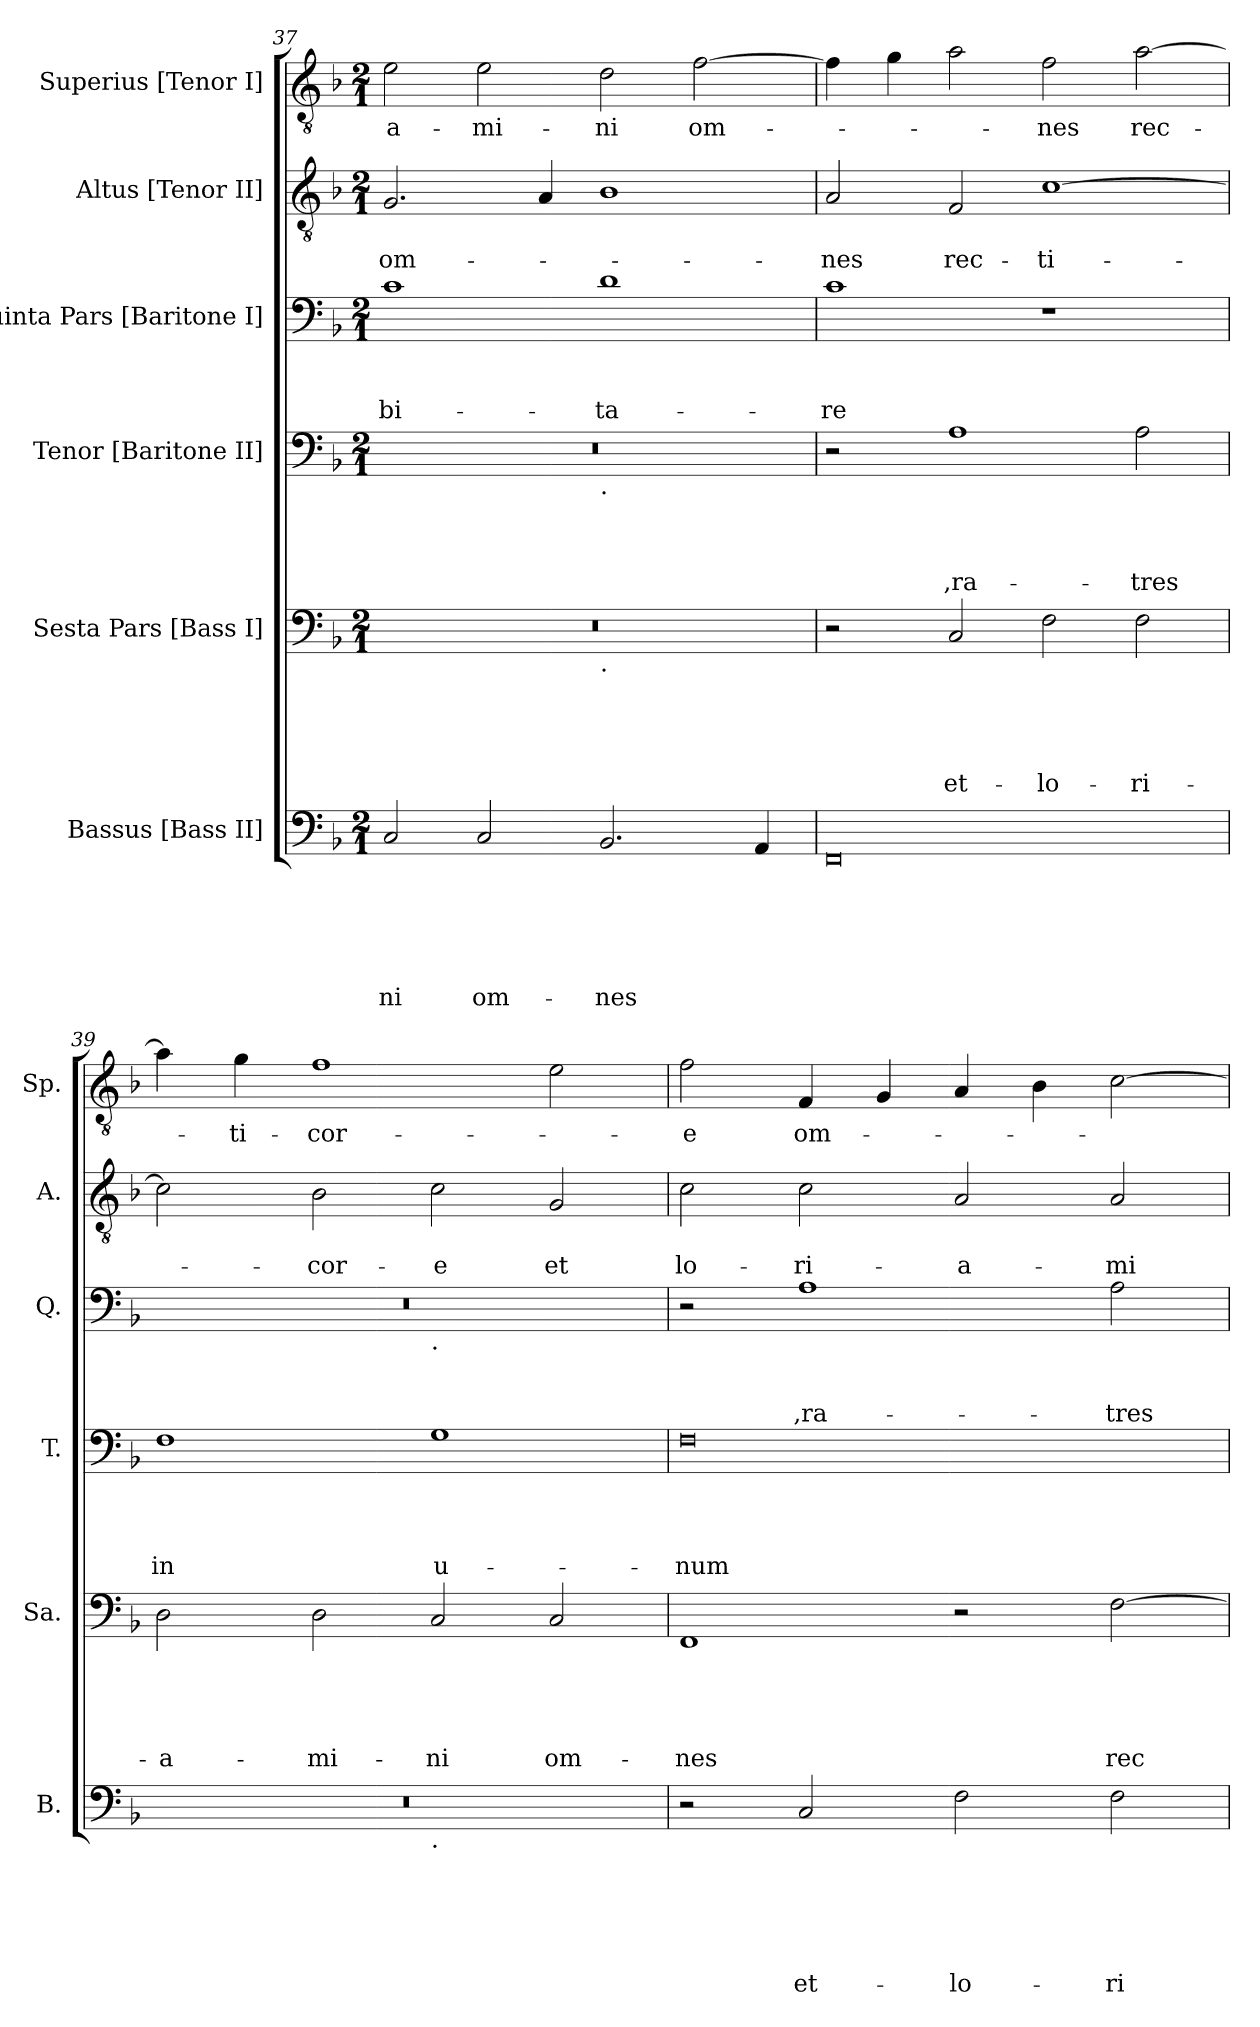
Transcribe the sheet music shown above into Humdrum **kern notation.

**kern	**text	**text	**text	**text	**text	**text	**kern	**text	**text	**text	**text	**text	**kern	**text	**text	**text	**text	**kern	**text	**text	**text	**kern	**text	**text	**kern	**text
*part6	*part6	*part6	*part6	*part6	*part6	*part6	*part5	*part5	*part5	*part5	*part5	*part5	*part4	*part4	*part4	*part4	*part4	*part3	*part3	*part3	*part3	*part2	*part2	*part2	*part1	*part1
*staff6	*staff6	*staff6	*staff6	*staff6	*staff6	*staff6	*staff5	*staff5	*staff5	*staff5	*staff5	*staff5	*staff4	*staff4	*staff4	*staff4	*staff4	*staff3	*staff3	*staff3	*staff3	*staff2	*staff2	*staff2	*staff1	*staff1
*I"Bassus [Bass II]	*	*	*	*	*	*	*I"Sesta Pars [Bass I]	*	*	*	*	*	*I"Tenor [Baritone II]	*	*	*	*	*I"Quinta Pars [Baritone I]	*	*	*	*I"Altus [Tenor II]	*	*	*I"Superius [Tenor I]	*
*I'B.	*	*	*	*	*	*	*I'Sa.	*	*	*	*	*	*I'T.	*	*	*	*	*I'Q.	*	*	*	*I'A.	*	*	*I'Sp.	*
*clefF4	*	*	*	*	*	*	*clefF4	*	*	*	*	*	*clefF4	*	*	*	*	*clefF4	*	*	*	*clefGv2	*	*	*clefGv2	*
*k[b-]	*	*	*	*	*	*	*k[b-]	*	*	*	*	*	*k[b-]	*	*	*	*	*k[b-]	*	*	*	*k[b-]	*	*	*k[b-]	*
*F:	*	*	*	*	*	*	*F:	*	*	*	*	*	*F:	*	*	*	*	*F:	*	*	*	*F:	*	*	*F:	*
*M2/1	*	*	*	*	*	*	*M2/1	*	*	*	*	*	*M2/1	*	*	*	*	*M2/1	*	*	*	*M2/1	*	*	*M2/1	*
=37	=37	=37	=37	=37	=37	=37	=37	=37	=37	=37	=37	=37	=37	=37	=37	=37	=37	=37	=37	=37	=37	=37	=37	=37	=37	=37
!	!	!	!	!	!	!LO:LY:b	!	!	!	!	!	!	!	!	!	!	!	!	!	!	!LO:LY:b	!	!	!LO:LY:b	!	!LO:LY:b
*	*	*	*	*	*	*	*^	*	*	*	*	*	*^	*	*	*	*	*	*	*	*	*	*	*	*	*
2C/	.	.	.	.	.	-ni	0r	1ryy	.	.	.	.	.	0r	1ryy	.	.	.	.	1c	.	.	-bi-	2.G/	.	om-	2e\	-a-
!	!	!	!	!	!	!LO:LY:b	!	!	!	!	!	!	!	!	!	!	!	!	!	!	!	!	!	!	!	!	!	!LO:LY:b
2C/	.	.	.	.	.	om-	.	.	.	.	.	.	.	.	.	.	.	.	.	.	.	.	.	.	.	.	2e\	-mi-
.	.	.	.	.	.	.	.	.	.	.	.	.	.	.	.	.	.	.	.	.	.	.	.	4A/	.	.	.	.
!	!	!	!	!	!	!	!	!	!	!	!	!	!	!	!LO:TX:b:t=.	!	!	!	!	!	!	!	!	!	!	!	!	!
!	!	!	!	!	!	!	!	!LO:TX:b:t=.	!	!	!	!	!	!	!	!	!	!	!	!	!	!	!	!	!	!	!	!
!	!	!	!	!	!	!LO:LY:b	!	!	!	!	!	!	!	!	!	!	!	!	!	!	!	!	!LO:LY:b	!	!	!	!	!LO:LY:b
2.BB-/	.	.	.	.	.	-nes	.	1ryy	.	.	.	.	.	.	1ryy	.	.	.	.	1d	.	.	-ta-	1B-	.	.	2d\	-ni
!	!	!	!	!	!	!	!	!	!	!	!	!	!	!	!	!	!	!	!	!	!	!	!	!	!	!	!	!LO:LY:b
.	.	.	.	.	.	.	.	.	.	.	.	.	.	.	.	.	.	.	.	.	.	.	.	.	.	.	[>2f\	om-
4AA/	.	.	.	.	.	.	.	.	.	.	.	.	.	.	.	.	.	.	.	.	.	.	.	.	.	.	.	.
=38	=38	=38	=38	=38	=38	=38	=38	=38	=38	=38	=38	=38	=38	=38	=38	=38	=38	=38	=38	=38	=38	=38	=38	=38	=38	=38	=38	=38
!	!	!	!	!	!	!	!	!	!	!	!	!	!	!	!	!	!	!	!	!	!	!	!LO:LY:b	!	!	!LO:LY:b	!	!
*	*	*	*	*	*	*	*v	*v	*	*	*	*	*	*	*	*	*	*	*	*	*	*	*	*	*	*	*	*
*	*	*	*	*	*	*	*	*	*	*	*	*	*v	*v	*	*	*	*	*	*	*	*	*	*	*	*	*
0FF	.	.	.	.	.	.	2r	.	.	.	.	.	2r	.	.	.	.	1c	.	.	-re	2A/	.	-nes	4f\]	.
.	.	.	.	.	.	.	.	.	.	.	.	.	.	.	.	.	.	.	.	.	.	.	.	.	4g\	.
!	!	!	!	!	!	!	!	!	!	!	!	!LO:LY:b	!	!	!	!	!LO:LY:b	!	!	!	!	!	!	!LO:LY:b	!	!
.	.	.	.	.	.	.	2C/	.	.	.	.	et-	1A	.	.	.	,ra-	.	.	.	.	2F/	.	rec-	2a\	.
!	!	!	!	!	!	!	!	!	!	!	!	!LO:LY:b	!	!	!	!	!	!	!	!	!	!	!	!LO:LY:b	!	!LO:LY:b
.	.	.	.	.	.	.	2F\	.	.	.	.	-lo-	.	.	.	.	.	1r	.	.	.	[>1c	.	-ti-	2f\	-nes
!	!	!	!	!	!	!	!	!	!	!	!	!LO:LY:b	!	!	!	!	!LO:LY:b	!	!	!	!	!	!	!	!	!LO:LY:b
.	.	.	.	.	.	.	2F\	.	.	.	.	-ri-	2A\	.	.	.	-tres	.	.	.	.	.	.	.	[>2a\	rec-
=39	=39	=39	=39	=39	=39	=39	=39	=39	=39	=39	=39	=39	=39	=39	=39	=39	=39	=39	=39	=39	=39	=39	=39	=39	=39	=39
!	!	!	!	!	!	!	!	!	!	!	!	!LO:LY:b	!	!	!	!	!LO:LY:b	!	!	!	!	!	!	!	!	!
*^	*	*	*	*	*	*	*	*	*	*	*	*	*	*	*	*	*	*^	*	*	*	*	*	*	*	*
0r	1ryy	.	.	.	.	.	.	2D\	.	.	.	.	-a-	1F	.	.	.	in	0r	1ryy	.	.	.	2c\]	.	.	4a\]	.
!	!	!	!	!	!	!	!	!	!	!	!	!	!	!	!	!	!	!	!	!	!	!	!	!	!	!	!	!LO:LY:b
.	.	.	.	.	.	.	.	.	.	.	.	.	.	.	.	.	.	.	.	.	.	.	.	.	.	.	4g\	-ti-
!	!	!	!	!	!	!	!	!	!	!	!	!	!LO:LY:b	!	!	!	!	!	!	!	!	!	!	!	!	!LO:LY:b	!	!LO:LY:b
.	.	.	.	.	.	.	.	2D\	.	.	.	.	-mi-	.	.	.	.	.	.	.	.	.	.	2B-\	.	-cor-	1f	-cor-
!	!	!	!	!	!	!	!	!	!	!	!	!	!	!	!	!	!	!	!	!LO:TX:b:t=.	!	!	!	!	!	!	!	!
!	!LO:TX:b:t=.	!	!	!	!	!	!	!	!	!	!	!	!	!	!	!	!	!	!	!	!	!	!	!	!	!	!	!
!	!	!	!	!	!	!	!	!	!	!	!	!	!LO:LY:b	!	!	!	!	!LO:LY:b	!	!	!	!	!	!	!	!LO:LY:b	!	!
.	1ryy	.	.	.	.	.	.	2C/	.	.	.	.	-ni	1G	.	.	.	u-	.	1ryy	.	.	.	2c\	.	-e	.	.
!	!	!	!	!	!	!	!	!	!	!	!	!	!LO:LY:b	!	!	!	!	!	!	!	!	!	!	!	!	!LO:LY:b	!	!
.	.	.	.	.	.	.	.	2C/	.	.	.	.	om-	.	.	.	.	.	.	.	.	.	.	2G/	.	et	2e\	.
=40	=40	=40	=40	=40	=40	=40	=40	=40	=40	=40	=40	=40	=40	=40	=40	=40	=40	=40	=40	=40	=40	=40	=40	=40	=40	=40	=40	=40
!	!	!	!	!	!	!	!	!	!	!	!	!	!LO:LY:b	!	!	!	!	!LO:LY:b	!	!	!	!	!	!	!	!LO:LY:b	!	!LO:LY:b
*v	*v	*	*	*	*	*	*	*	*	*	*	*	*	*	*	*	*	*	*v	*v	*	*	*	*	*	*	*	*
2r	.	.	.	.	.	.	1FF	.	.	.	.	-nes	0F	.	.	.	-num	2r	.	.	.	2c\	.	lo-	2f\	-e
!	!	!	!	!	!	!LO:LY:b	!	!	!	!	!	!	!	!	!	!	!	!	!	!	!LO:LY:b	!	!	!LO:LY:b	!	!LO:LY:b
2C/	.	.	.	.	.	et-	.	.	.	.	.	.	.	.	.	.	.	1A	.	.	,ra-	2c\	.	-ri-	4F/	om-
.	.	.	.	.	.	.	.	.	.	.	.	.	.	.	.	.	.	.	.	.	.	.	.	.	4G/	.
!	!	!	!	!	!	!LO:LY:b	!	!	!	!	!	!	!	!	!	!	!	!	!	!	!	!	!	!LO:LY:b	!	!
2F\	.	.	.	.	.	-lo-	2r	.	.	.	.	.	.	.	.	.	.	.	.	.	.	2A/	.	-a-	4A/	.
.	.	.	.	.	.	.	.	.	.	.	.	.	.	.	.	.	.	.	.	.	.	.	.	.	4B-\	.
!	!	!	!	!	!	!LO:LY:b	!	!	!	!	!	!LO:LY:b	!	!	!	!	!	!	!	!	!LO:LY:b	!	!	!LO:LY:b	!	!
2F\	.	.	.	.	.	-ri-	[>2F\	.	.	.	.	rec-	.	.	.	.	.	2A\	.	.	-tres	2A/	.	-mi-	[>2c\	.
=	=	=	=	=	=	=	=	=	=	=	=	=	=	=	=	=	=	=	=	=	=	=	=	=	=	=
*-	*-	*-	*-	*-	*-	*-	*-	*-	*-	*-	*-	*-	*-	*-	*-	*-	*-	*-	*-	*-	*-	*-	*-	*-	*-	*-
